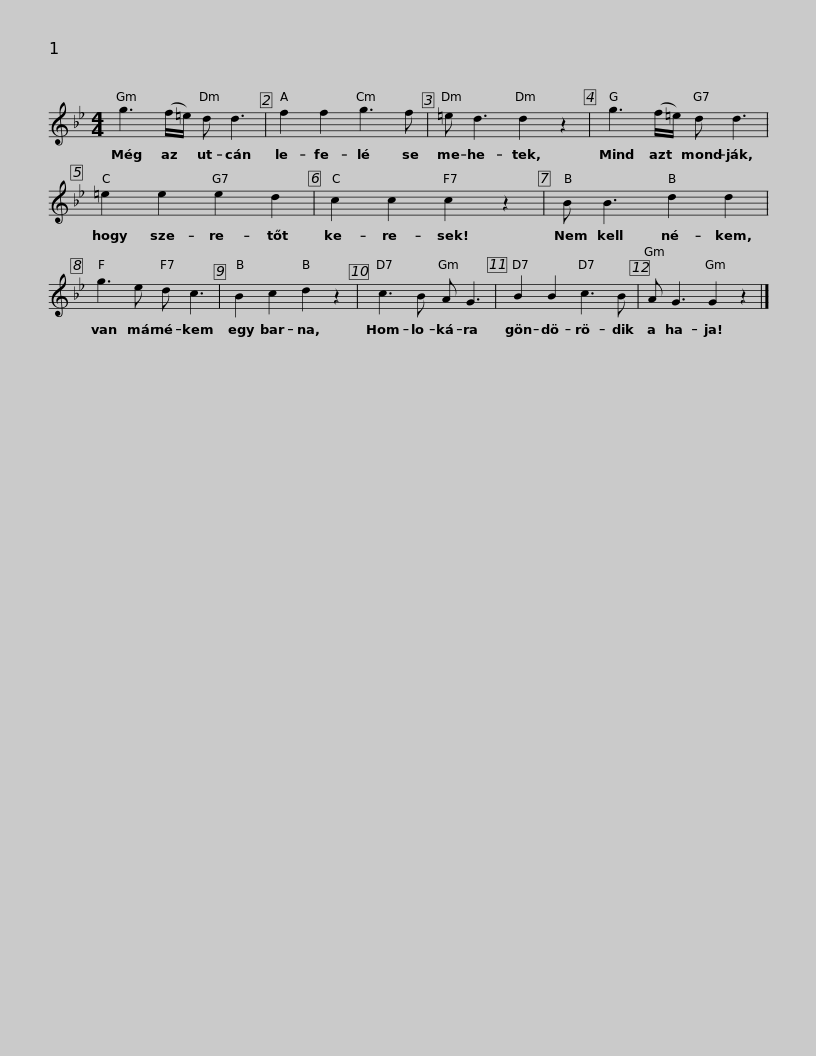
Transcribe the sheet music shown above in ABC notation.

X:1
L:1/8
M:4/4
I:linebreak $
K:Bb
V:1 treble
V:1
 g3 (f/=e/) d d3 | f2 f2 g3 f | =e d3 d2 z2 | g3 (f/=e/) d d3 | =e2 e2 e2 d2 | %5
 c2 c2 c2 z2 |$ B B3 d2 d2 | g3 e d c3 | B2 c2 d2 z2 | c3 B A G3 | %10
 B2 B2 c3 B | A G3 G2 z2 |] %12
